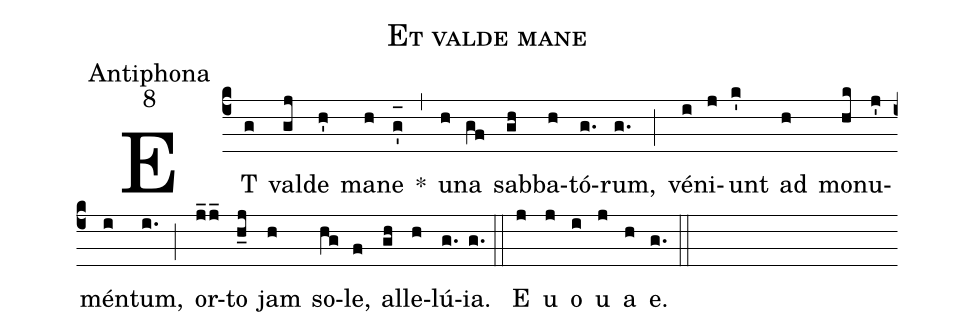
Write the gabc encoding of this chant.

name:Et valde mane;
office-part:Antiphona;
mode:8;
%%
(c4) ET(g) val(gj)de(h') ma(h)ne(g'_[oh:h]) *(,) u(h)na(gf) sab(gh)ba(h)tó(g.)rum,(g.) (;) vé(i)ni(j)unt(k') ad(h) mo(hk)nu(j')mén(i)tum,(i.) (;) or(j_2j_)to(h_j) jam(h) so(hg)le,(f) al(gh)le(h)lú(g.){ia}.(g.) (::) <eu>E(j) u(j) o(i) u(j) a(h) e.</eu>(g.) (::)
